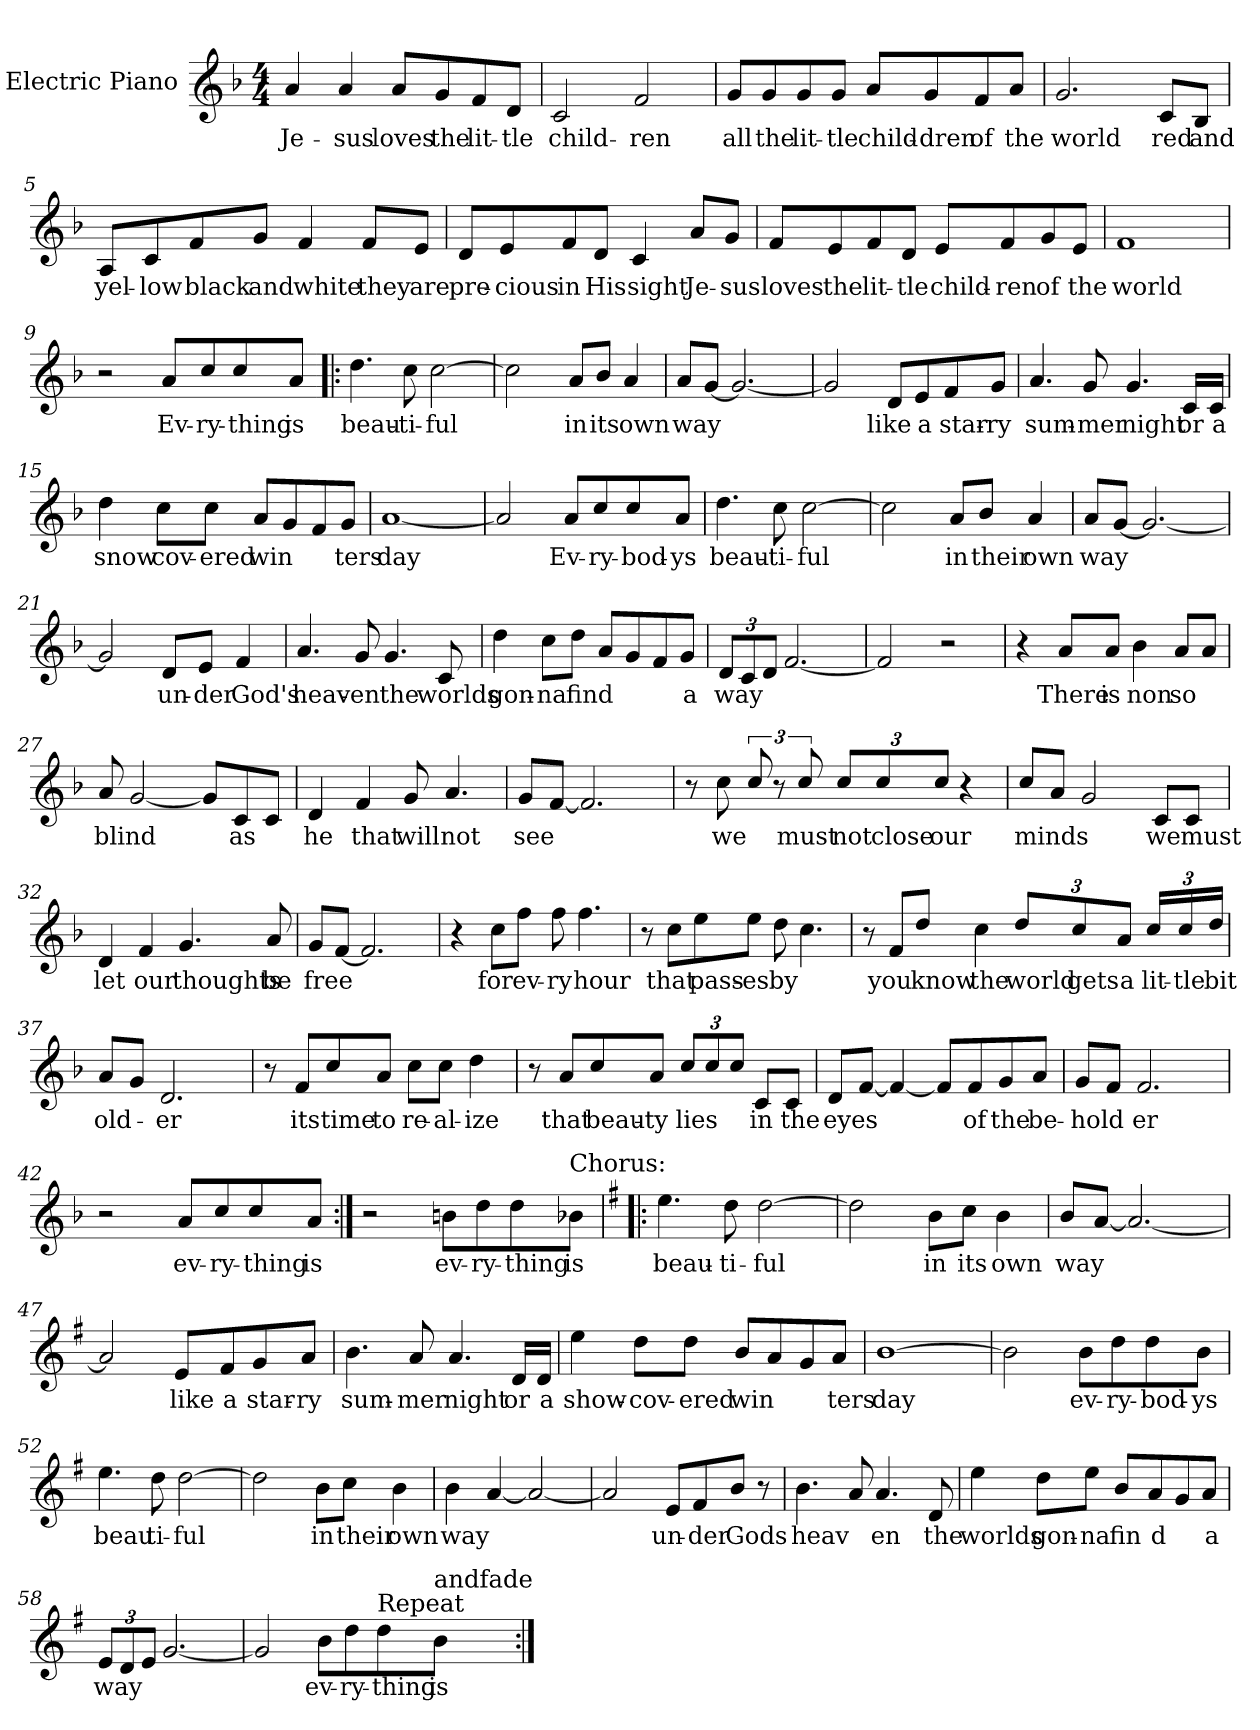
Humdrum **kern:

**kern	**text
*part1	*part1
*staff1	*staff1
*I"Electric Piano	*
*I'E.Pno	*
*clefG2	*
*k[b-]	*
*F:	*
*M4/4	*
=1	=1
4a/	Je-
4a/	-sus
8a/L	loves
8g/	the
8f/	lit-
8d/J	-tle
=2	=2
2c/	child-
2f/	-ren
=3	=3
8g/L	all
8g/	the
8g/	lit-
8g/J	-tle
8a/L	child-
8g/	-dren
8f/	of
8a/J	the
!!LO:LB:g=z
=4	=4
2.g/	world
8c/L	red
8B-/J	and
=5	=5
8A/L	yel-
8c/	-low
8f/	black
8g/J	and
4f/	white
8f/L	they
8e/J	are
=6	=6
8d/L	pre-
8e/	-cious
8f/	in
8d/J	His
4c/	sight
8a/L	Je-
8g/J	-sus
!!LO:LB:g=z
=7	=7
8f/L	loves
8e/	the
8f/	lit-
8d/J	-tle
8e/L	child-
8f/	-ren
8g/	of
8e/J	the
=8	=8
1f	world
=9	=9
2r	.
8a/L	Ev-
8cc/	-ry-
8cc/	-thing
8a/J	is
=10!|:	=10!|:
4.dd\	beau-
8cc\	-ti-
[2cc\	-ful
!!LO:LB:g=z
=11	=11
2cc\]	.
8a/L	in
8b-/J	its
4a/	own
=12	=12
8a/L	way
[8g/J	.
2.g/_	.
=13	=13
2g/]	.
8d/L	like
8e/	a
8f/	star-
8g/J	-ry
=14	=14
4.a/	sum-
8g/	-mer
4.g/	night
16c/L	or
16c/J	a
!!LO:LB:g=z
=15	=15
4dd\	snow
8cc\L	cov-
8cc\J	-ered
8a/L	win
8g/	.
8f/	.
8g/J	ters
=16	=16
[1a	day
=17	=17
2a/]	.
8a/L	Ev-
8cc/	-ry-
8cc/	-bod-
8a/J	-ys
=18	=18
4.dd\	beau-
8cc\	-ti-
[2cc\	-ful
!!LO:LB:g=z
=19	=19
2cc\]	.
8a/L	in
8b-/J	their
4a/	own
=20	=20
8a/L	way
[8g/J	.
2.g/_	.
=21	=21
2g/]	.
8d/L	un-
8e/J	-der
4f/	God's
=22	=22
4.a/	heav-
8g/	-en
4.g/	the
8c/	worlds
!!LO:LB:g=z
=23	=23
4dd\	gon-
8cc\L	-na
8dd\J	find
8a/L	.
8g/	.
8f/	.
8g/J	a
=24	=24
*Xbrackettup	*
12d/L	way
12c/	.
12d/J	.
[2.f/	.
=25	=25
2f/]	.
2r	.
=26	=26
4r	.
8a/L	There
8a/J	is
4b-\	non
8a/L	so
8a/J	.
=27	=27
8a/	blind
[2g/	.
8g/L]	.
8c/	as
8c/J	.
!!LO:LB:g=z
=28	=28
4d/	he
4f/	that
8g/	will
4.a/	not
=29	=29
8g/L	see
[8f/J	.
2.f/]	.
=30	=30
8r	.
8cc\	we
*brackettup	*
12cc/	.
12r	.
12cc/	must
*Xbrackettup	*
12cc/L	not
12cc/	close
12cc/J	our
4r	.
=31	=31
8cc/L	minds
8a/J	.
2g/	.
8c/L	we
8c/J	must
!!LO:PB:g=z
=32	=32
4d/	let
4f/	our
4.g/	thoughts
8a/	be
=33	=33
8g/L	free
[8f/J	.
2.f/]	.
=34	=34
4r	.
8cc\L	for
8ff\J	ev-
8ff\	-ry
4.ff\	hour
=35	=35
8r	.
8cc\L	that
8ee\	pass-
8ee\J	-es
8dd\	by
4.cc\	.
!!LO:LB:g=z
=36	=36
8r	.
8f/L	you
8dd/J	know
4cc\	the
12dd/L	world
12cc/	gets
12a/J	a
24cc/L	lit-
24cc/	-tle
24dd/J	bit
=37	=37
8a/L	old-
8g/J	.
2.d/	er
=38	=38
8r	.
8f/L	its
8cc/	time
8a/J	to
8cc\L	re-
8cc\J	-al-
4dd\	-ize
!!LO:LB:g=z
=39	=39
8r	.
8a/L	that
8cc/	beau-
8a/J	-ty
12cc/L	lies
12cc/	.
12cc/J	.
8c/L	in
8c/J	the
=40	=40
8d/L	eyes
[8f/J	.
4f/_	.
8f/L]	.
8f/	of
8g/	the
8a/J	be-
=41	=41
8g/L	-hold
8f/J	.
2.f/	er
!!LO:LB:g=z
=42	=42
2r	.
8a/L	ev-
8cc/	-ry-
8cc/	-thing
8a/J	is
=43:|!	=43:|!
2r	.
8bn\L	ev-
8dd\	-ry-
8dd\	-thing
!LO:TX:a:t=Chorus&colon;	!
8b-X\J	is
=44!|:	=44!|:
*k[f#]	*
*G:	*
4.ee\	beau-
8dd\	-ti-
[2dd\	-ful
=45	=45
2dd\]	.
8b\L	in
8cc\J	its
4b\	own
!!LO:LB:g=z
=46	=46
8b/L	way
[8a/J	.
2.a/_	.
=47	=47
2a/]	.
8e/L	like
8f#/	a
8g/	star-
8a/J	-ry
=48	=48
4.b\	sum-
8a/	-mer
4.a/	night
16d/L	or
16d/J	a
=49	=49
4ee\	show-
8dd\L	-cov-
8dd\J	-ered
8b/L	win
8a/	.
8g/	.
8a/J	ters
!!LO:LB:g=z
=50	=50
[1b	day
=51	=51
2b\]	.
8b\L	ev-
8dd\	-ry-
8dd\	-bod-
8b\J	-ys
=52	=52
4.ee\	beau
8dd\	ti-
[2dd\	-ful
=53	=53
2dd\]	.
8b\L	in
8cc\J	their
4b\	own
=54	=54
4b\	way
[4a/	.
2a/_	.
!!LO:LB:g=z
=55	=55
2a/]	.
8e/L	un-
8f#/	-der
8b/J	Gods
8r	.
=56	=56
4.b\	-heav
8a/	.
4.a/	en
8d/	the
=57	=57
4ee\	worlds
8dd\L	gon-
8ee\J	-na
8b/L	fin
8a/	d
8g/	.
8a/J	a
=58	=58
12e/L	way
12d/	.
12e/J	.
[2.g/	.
!!LO:LB:g=z
=59	=59
2g/]	.
8b\L	ev-
8dd\	-ry-
!LO:TX:a:t=Repeat	!
8dd\	-thing
!LO:TX:a:t=andfade	!
8b\J	is
=:|!	=:|!
*-	*-
